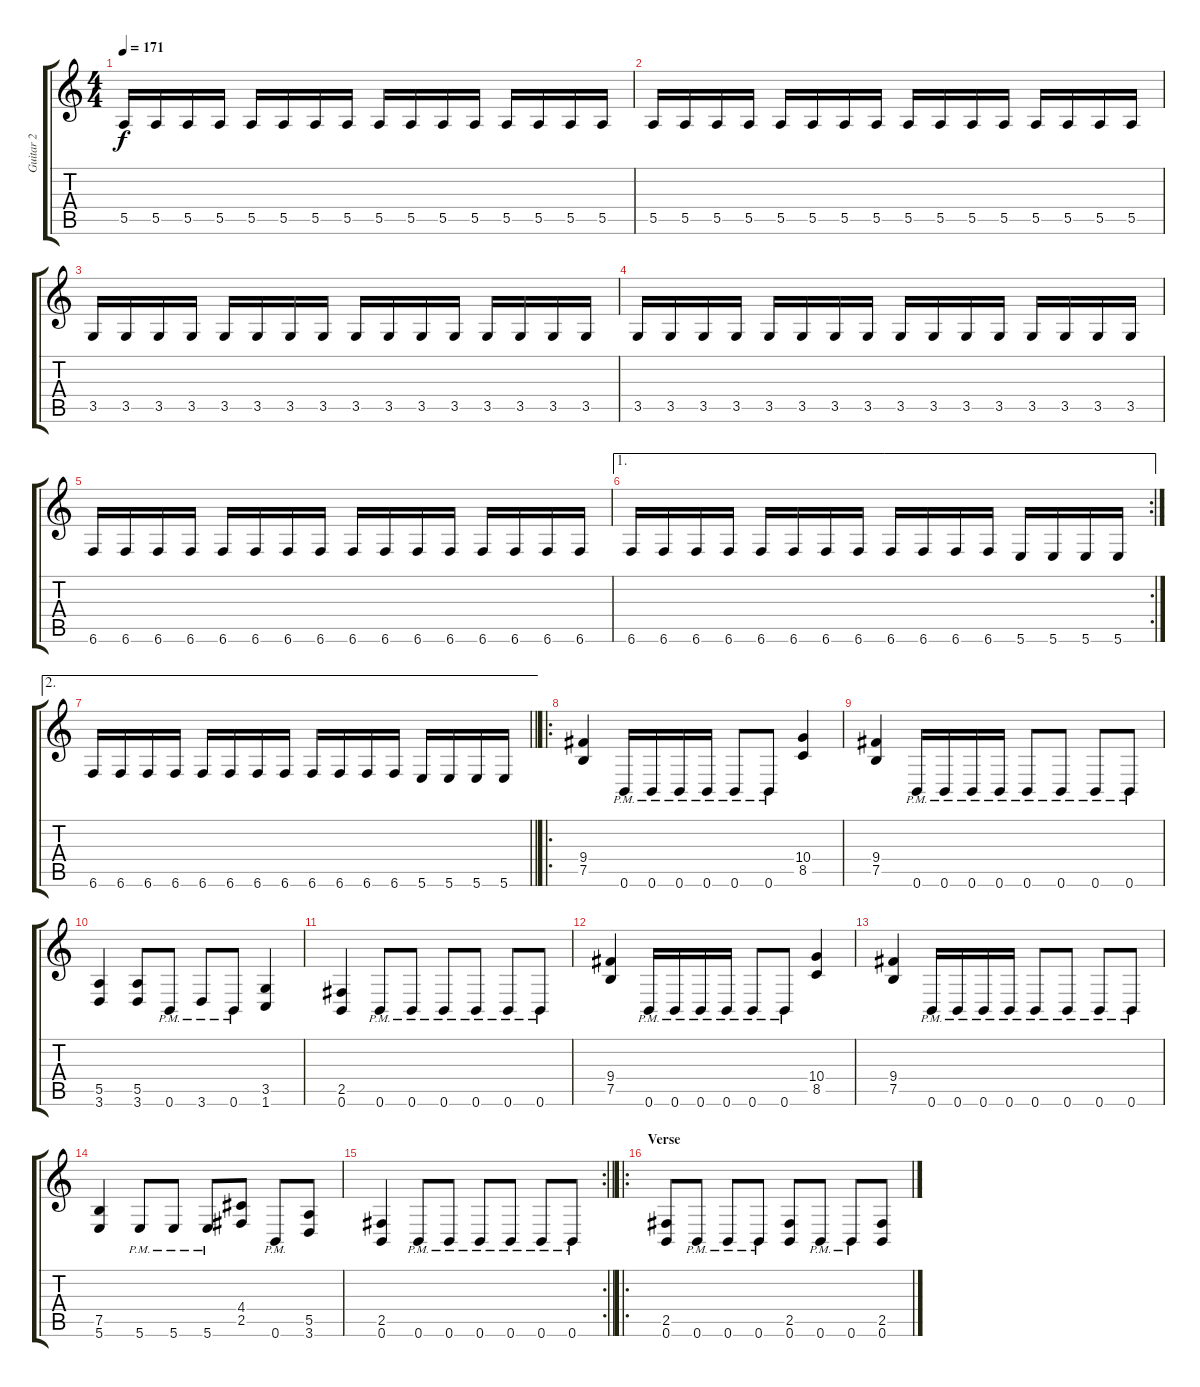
\track ("Guitar 2" "Guitar 2") {instrument distortionguitar}
\staff {score tabs}
\tuning (B3 Gb3 D3 A2 E2 B1) {hide}
\ts (4 4)
\tempo 171
\clef g2
\ks c
5.5.16{dy f} 5.5.16 5.5.16 5.5.16 5.5.16 5.5.16 5.5.16 5.5.16 5.5.16 5.5.16 5.5.16 5.5.16 5.5.16 5.5.16 5.5.16 5.5.16 |
5.5.16 5.5.16 5.5.16 5.5.16 5.5.16 5.5.16 5.5.16 5.5.16 5.5.16 5.5.16 5.5.16 5.5.16 5.5.16 5.5.16 5.5.16 5.5.16 |
3.5.16 3.5.16 3.5.16 3.5.16 3.5.16 3.5.16 3.5.16 3.5.16 3.5.16 3.5.16 3.5.16 3.5.16 3.5.16 3.5.16 3.5.16 3.5.16 |
3.5.16 3.5.16 3.5.16 3.5.16 3.5.16 3.5.16 3.5.16 3.5.16 3.5.16 3.5.16 3.5.16 3.5.16 3.5.16 3.5.16 3.5.16 3.5.16 |
6.6.16 6.6.16 6.6.16 6.6.16 6.6.16 6.6.16 6.6.16 6.6.16 6.6.16 6.6.16 6.6.16 6.6.16 6.6.16 6.6.16 6.6.16 6.6.16 |
\ae 1
\rc 2
6.6.16 6.6.16 6.6.16 6.6.16 6.6.16 6.6.16 6.6.16 6.6.16 6.6.16 6.6.16 6.6.16 6.6.16 5.6.16 5.6.16 5.6.16 5.6.16 |
\ae 2
\barLineRight lightlight
6.6.16 6.6.16 6.6.16 6.6.16 6.6.16 6.6.16 6.6.16 6.6.16 6.6.16 6.6.16 6.6.16 6.6.16 5.6.16 5.6.16 5.6.16 5.6.16 |
\ro
\section ("" "")
(9.4 7.5).4 0.6{pm}.16 0.6{pm}.16 0.6{pm}.16 0.6{pm}.16 0.6{pm}.8 0.6{pm}.8 (10.4 8.5).4 |
(9.4 7.5).4 0.6{pm}.16 0.6{pm}.16 0.6{pm}.16 0.6{pm}.16 0.6{pm}.8 0.6{pm}.8 0.6{pm}.8 0.6{pm}.8 |
(5.5 3.6).4 (5.5 3.6).8 0.6{pm}.8 3.6{pm}.8 0.6{pm}.8 (3.5 1.6).4 |
(2.5 0.6).4 0.6{pm}.8 0.6{pm}.8 0.6{pm}.8 0.6{pm}.8 0.6{pm}.8 0.6{pm}.8 |
(9.4 7.5).4 0.6{pm}.16 0.6{pm}.16 0.6{pm}.16 0.6{pm}.16 0.6{pm}.8 0.6{pm}.8 (10.4 8.5).4 |
(9.4 7.5).4 0.6{pm}.16 0.6{pm}.16 0.6{pm}.16 0.6{pm}.16 0.6{pm}.8 0.6{pm}.8 0.6{pm}.8 0.6{pm}.8 |
(7.5 5.6).4 5.6{pm}.8 5.6{pm}.8 5.6{pm}.8 (4.4 2.5).8 0.6{pm}.8 (5.5 3.6).8 |
\rc 2
\barLineRight lightlight
(2.5 0.6).4 0.6{pm}.8 0.6{pm}.8 0.6{pm}.8 0.6{pm}.8 0.6{pm}.8 0.6{pm}.8 |
\ro
\section ("" "Verse")
(2.5 0.6).8 0.6{pm}.8 0.6{pm}.8 0.6{pm}.8 (2.5 0.6).8 0.6{pm}.8 0.6{pm}.8 (2.5 0.6).8
